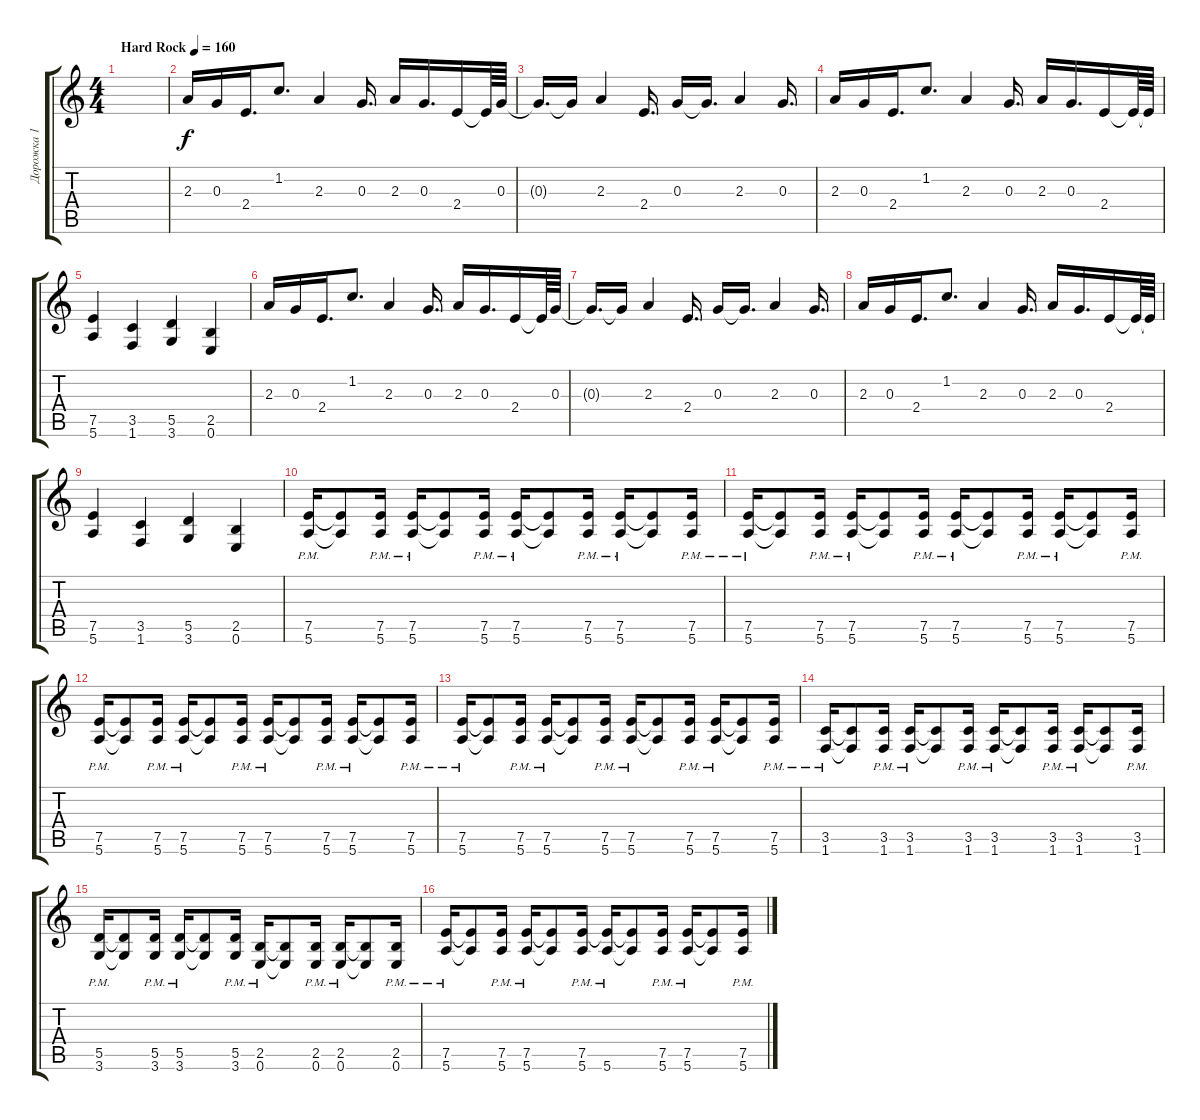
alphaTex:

\track ("Дорожка 1" "Дорожка 1") {instrument distortionguitar}
\staff {score tabs}
\tuning (E4 B3 G3 D3 A2 E2) {hide}
\ts (4 4)
\tempo (160 "Hard Rock")
\clef g2
\ks c
|
2.3.16 0.3.16 2.4.16{d} 1.2.8{d} 2.3.4 0.3.16{d} 2.3.16 0.3.16{d} 2.4.16 2.4{t}.64 0.3.64 |
0.3{t}.16{d} 0.3{t}.16 2.3.4 2.4.16{d} 0.3.16 0.3{t}.16{d} 2.3.4 0.3.16{d} |
2.3.16 0.3.16 2.4.16{d} 1.2.8{d} 2.3.4 0.3.16{d} 2.3.16 0.3.16{d} 2.4.16 2.4{t}.64 2.4{t}.64 |
(7.5 5.6).4 (3.5 1.6).4 (5.5 3.6).4 (2.5 0.6).4 |
2.3.16 0.3.16 2.4.16{d} 1.2.8{d} 2.3.4 0.3.16{d} 2.3.16 0.3.16{d} 2.4.16 2.4{t}.64 0.3.64 |
0.3{t}.16{d} 0.3{t}.16 2.3.4 2.4.16{d} 0.3.16 0.3{t}.16{d} 2.3.4 0.3.16{d} |
2.3.16 0.3.16 2.4.16{d} 1.2.8{d} 2.3.4 0.3.16{d} 2.3.16 0.3.16{d} 2.4.16 2.4{t}.64 2.4{t}.64 |
(7.5 5.6).4 (3.5 1.6).4 (5.5 3.6).4 (2.5 0.6).4 |
(7.5{pm} 5.6{pm}).16 (7.5{t} 5.6{t}).8 (7.5{pm} 5.6{pm}).16 (7.5{pm} 5.6{pm}).16 (7.5{t} 5.6{t}).8 (7.5{pm} 5.6{pm}).16 (7.5{pm} 5.6{pm}).16 (7.5{t} 5.6{t}).8 (7.5{pm} 5.6{pm}).16 (7.5{pm} 5.6{pm}).16 (7.5{t} 5.6{t}).8 (7.5{pm} 5.6{pm}).16 |
(7.5{pm} 5.6{pm}).16 (7.5{t} 5.6{t}).8 (7.5{pm} 5.6{pm}).16 (7.5{pm} 5.6{pm}).16 (7.5{t} 5.6{t}).8 (7.5{pm} 5.6{pm}).16 (7.5{pm} 5.6{pm}).16 (7.5{t} 5.6{t}).8 (7.5{pm} 5.6{pm}).16 (7.5{pm} 5.6{pm}).16 (7.5{t} 5.6{t}).8 (7.5{pm} 5.6{pm}).16 |
(7.5{pm} 5.6{pm}).16 (7.5{t} 5.6{t}).8 (7.5{pm} 5.6{pm}).16 (7.5{pm} 5.6{pm}).16 (7.5{t} 5.6{t}).8 (7.5{pm} 5.6{pm}).16 (7.5{pm} 5.6{pm}).16 (7.5{t} 5.6{t}).8 (7.5{pm} 5.6{pm}).16 (7.5{pm} 5.6{pm}).16 (7.5{t} 5.6{t}).8 (7.5{pm} 5.6{pm}).16 |
(7.5{pm} 5.6{pm}).16 (7.5{t} 5.6{t}).8 (7.5{pm} 5.6{pm}).16 (7.5{pm} 5.6{pm}).16 (7.5{t} 5.6{t}).8 (7.5{pm} 5.6{pm}).16 (7.5{pm} 5.6{pm}).16 (7.5{t} 5.6{t}).8 (7.5{pm} 5.6{pm}).16 (7.5{pm} 5.6{pm}).16 (7.5{t} 5.6{t}).8 (7.5{pm} 5.6{pm}).16 |
(3.5{pm} 1.6{pm}).16 (3.5{t} 1.6{t}).8 (3.5{pm} 1.6{pm}).16 (3.5{pm} 1.6{pm}).16 (3.5{t} 1.6{t}).8 (3.5{pm} 1.6{pm}).16 (3.5{pm} 1.6{pm}).16 (3.5{t} 1.6{t}).8 (3.5{pm} 1.6{pm}).16 (3.5{pm} 1.6{pm}).16 (3.5{t} 1.6{t}).8 (3.5{pm} 1.6{pm}).16 |
(5.5{pm} 3.6{pm}).16 (5.5{t} 3.6{t}).8 (5.5{pm} 3.6{pm}).16 (5.5{pm} 3.6{pm}).16 (5.5{t} 3.6{t}).8 (5.5{pm} 3.6{pm}).16 (2.5{pm} 0.6{pm}).16 (2.5{t} 0.6{t}).8 (2.5{pm} 0.6{pm}).16 (2.5{pm} 0.6{pm}).16 (2.5{t} 0.6{t}).8 (2.5{pm} 0.6{pm}).16 |
(7.5{pm} 5.6{pm}).16 (7.5{t} 5.6{t}).8 (7.5{pm} 5.6{pm}).16 (7.5{pm} 5.6{pm}).16 (7.5{t} 5.6{t}).8 (7.5{pm} 5.6{pm}).16 (7.5{pm t} 5.6{pm}).16 (7.5{t} 5.6{t}).8 (7.5{pm} 5.6{pm}).16 (7.5{pm} 5.6{pm}).16 (7.5{t} 5.6{t}).8 (7.5{pm} 5.6{pm}).16
